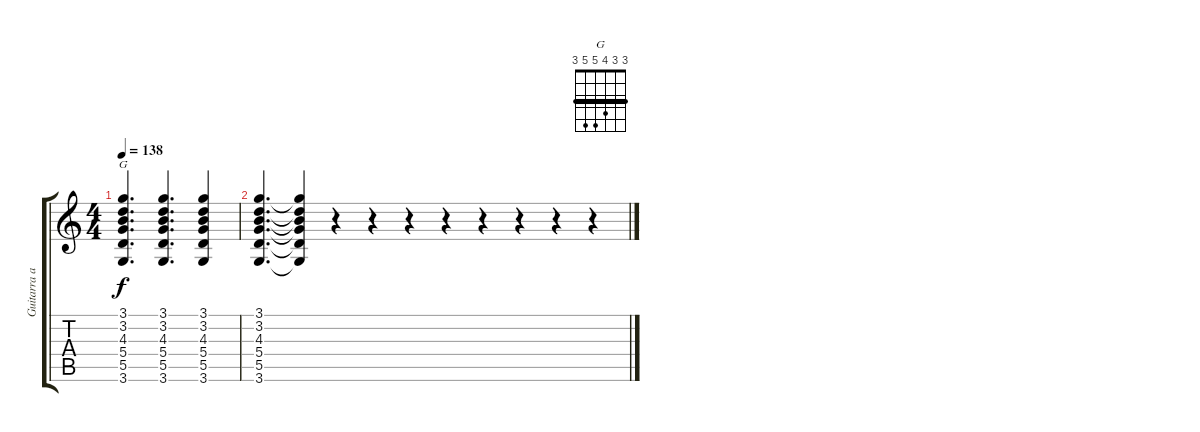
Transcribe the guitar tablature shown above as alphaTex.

\track ("Guitarra acustica" "Guitarra a") {instrument acousticguitarsteel}
\staff {score tabs}
\tuning (E4 B3 G3 D3 A2 E2) {hide}
\chord ("G" 3 3 4 5 5 3) {barre 3}
\ts (4 4)
\tempo 138
\clef g2
\ks c
(3.1 3.2 4.3 5.4 5.5 3.6).4{d ch "G" dy f} (3.1 3.2 4.3 5.4 5.5 3.6).4{d} (3.1 3.2 4.3 5.4 5.5 3.6).4 |
(3.1 3.2 4.3 5.4 5.5 3.6).4{d} (3.1{t} 3.2{t} 4.3{t} 5.4{t} 5.5{t} 3.6{t}).4 r.4 r.4 r.4 r.4 r.4 r.4 r.4 r.4
